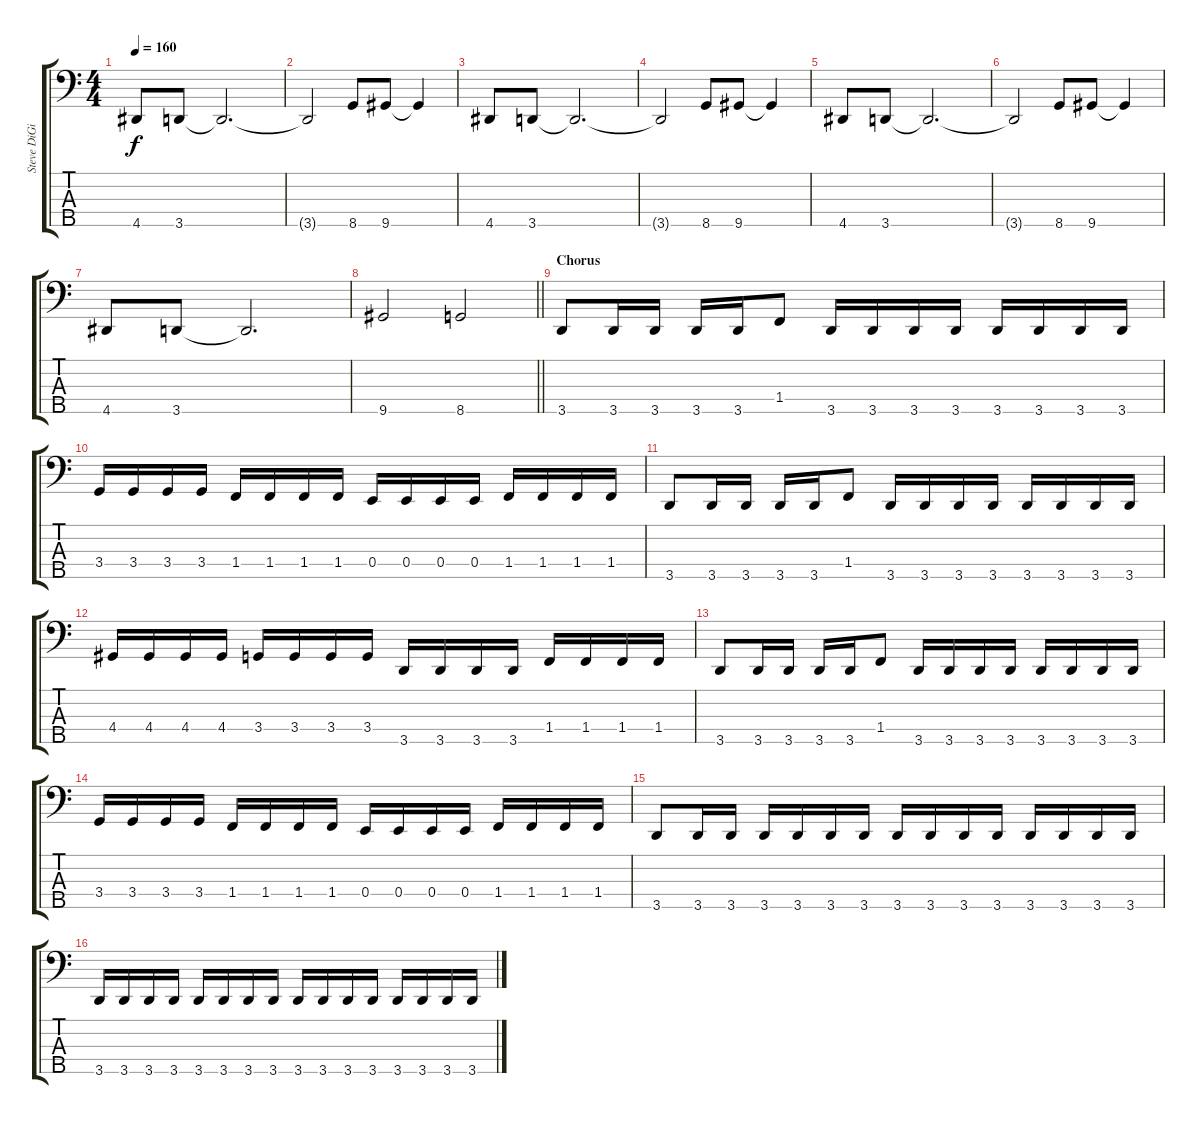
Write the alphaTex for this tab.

\track ("Steve DiGiorgio" "Steve DiGi") {instrument electricbassfinger}
\staff {score tabs}
\tuning (G2 D2 A1 E1 B0) {hide}
\ts (4 4)
\tempo 160
\clef f4
\ks c
4.5.8{dy f} 3.5.8 3.5{t}.2{d} |
3.5{t}.2 8.5.8 9.5.8 9.5{t}.4 |
4.5.8 3.5.8 3.5{t}.2{d} |
3.5{t}.2 8.5.8 9.5.8 9.5{t}.4 |
4.5.8 3.5.8 3.5{t}.2{d} |
3.5{t}.2 8.5.8 9.5.8 9.5{t}.4 |
4.5.8 3.5.8 3.5{t}.2{d} |
\barLineRight lightlight
9.5.2 8.5.2 |
\section ("" "Chorus")
3.5.8 3.5.16 3.5.16 3.5.16 3.5.16 1.4.8 3.5.16 3.5.16 3.5.16 3.5.16 3.5.16 3.5.16 3.5.16 3.5.16 |
3.4.16 3.4.16 3.4.16 3.4.16 1.4.16 1.4.16 1.4.16 1.4.16 0.4.16 0.4.16 0.4.16 0.4.16 1.4.16 1.4.16 1.4.16 1.4.16 |
3.5.8 3.5.16 3.5.16 3.5.16 3.5.16 1.4.8 3.5.16 3.5.16 3.5.16 3.5.16 3.5.16 3.5.16 3.5.16 3.5.16 |
4.4.16 4.4.16 4.4.16 4.4.16 3.4.16 3.4.16 3.4.16 3.4.16 3.5.16 3.5.16 3.5.16 3.5.16 1.4.16 1.4.16 1.4.16 1.4.16 |
3.5.8 3.5.16 3.5.16 3.5.16 3.5.16 1.4.8 3.5.16 3.5.16 3.5.16 3.5.16 3.5.16 3.5.16 3.5.16 3.5.16 |
3.4.16 3.4.16 3.4.16 3.4.16 1.4.16 1.4.16 1.4.16 1.4.16 0.4.16 0.4.16 0.4.16 0.4.16 1.4.16 1.4.16 1.4.16 1.4.16 |
3.5.8 3.5.16 3.5.16 3.5.16 3.5.16 3.5.16 3.5.16 3.5.16 3.5.16 3.5.16 3.5.16 3.5.16 3.5.16 3.5.16 3.5.16 |
3.5.16 3.5.16 3.5.16 3.5.16 3.5.16 3.5.16 3.5.16 3.5.16 3.5.16 3.5.16 3.5.16 3.5.16 3.5.16 3.5.16 3.5.16 3.5.16
